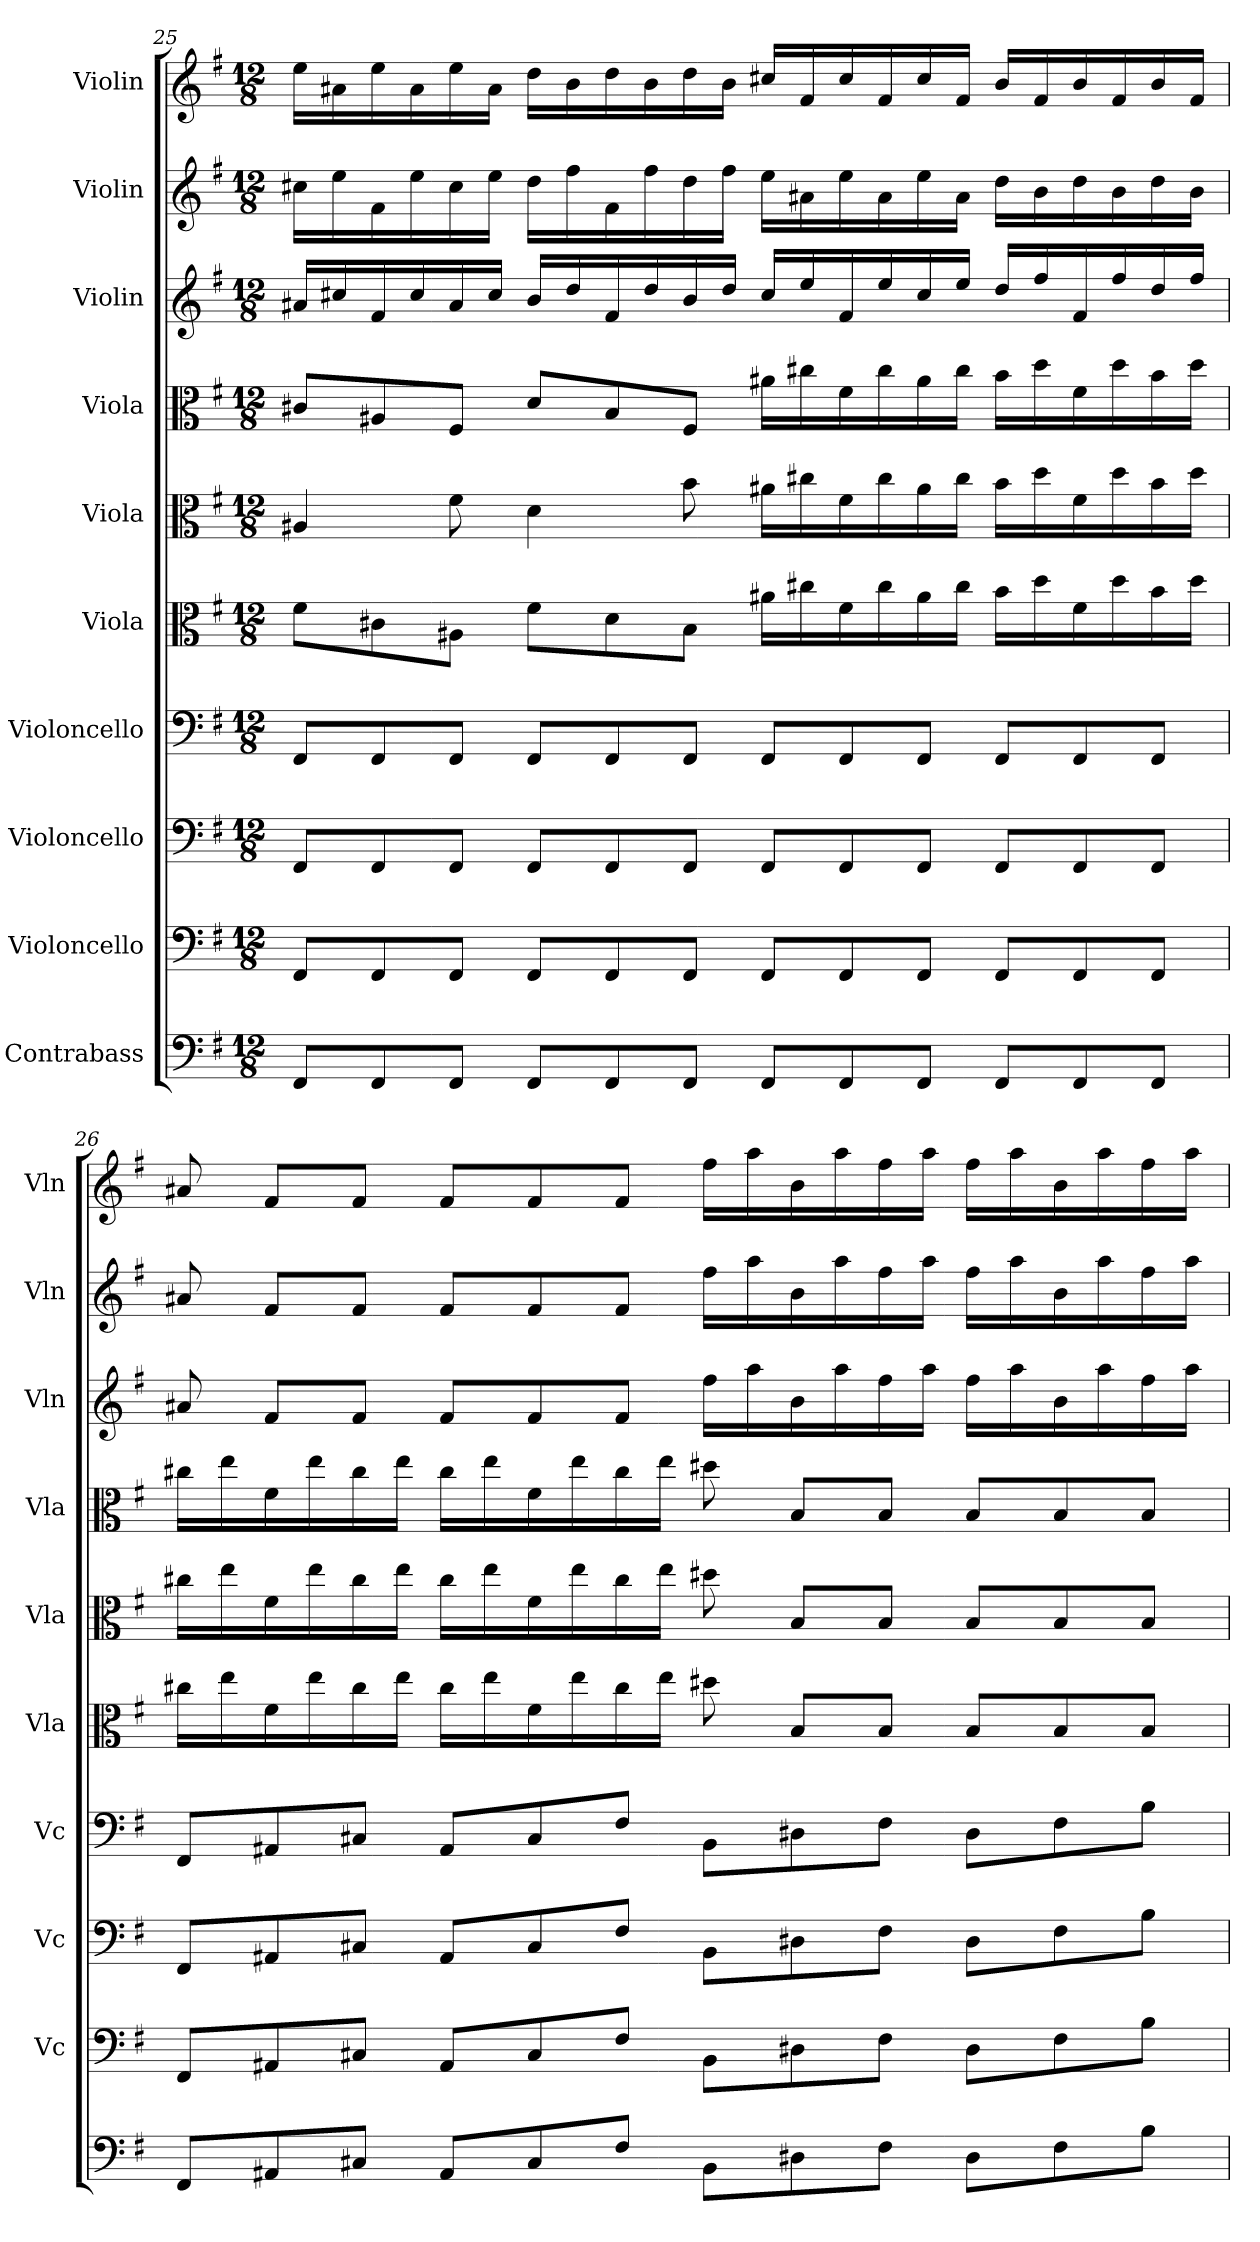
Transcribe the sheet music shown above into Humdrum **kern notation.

**kern	**kern	**kern	**kern	**kern	**kern	**kern	**kern	**kern	**kern
*part10	*part9	*part8	*part7	*part6	*part5	*part4	*part3	*part2	*part1
*staff10	*staff9	*staff8	*staff7	*staff6	*staff5	*staff4	*staff3	*staff2	*staff1
*I"Contrabass	*I"Violoncello	*I"Violoncello	*I"Violoncello	*I"Viola	*I"Viola	*I"Viola	*I"Violin	*I"Violin	*I"Violin
*	*I'Vc	*I'Vc	*I'Vc	*I'Vla	*I'Vla	*I'Vla	*I'Vln	*I'Vln	*I'Vln
*clefF4	*clefF4	*clefF4	*clefF4	*clefC3	*clefC3	*clefC3	*clefG2	*clefG2	*clefG2
*k[f#]	*k[f#]	*k[f#]	*k[f#]	*k[f#]	*k[f#]	*k[f#]	*k[f#]	*k[f#]	*k[f#]
*G:	*G:	*G:	*G:	*G:	*G:	*G:	*G:	*G:	*G:
*M12/8	*M12/8	*M12/8	*M12/8	*M12/8	*M12/8	*M12/8	*M12/8	*M12/8	*M12/8
=25	=25	=25	=25	=25	=25	=25	=25	=25	=25
8FF#/L	8FF#/L	8FF#/L	8FF#/L	8f#\L	4A#X/	8c#X/L	16a#X/LL	16cc#X\LL	16ee\LL
.	.	.	.	.	.	.	16cc#X/	16ee\	16a#X\
8FF#/	8FF#/	8FF#/	8FF#/	8c#X\	.	8A#X/	16f#/	16f#\	16ee\
.	.	.	.	.	.	.	16cc#/	16ee\	16a#\
8FF#/J	8FF#/J	8FF#/J	8FF#/J	8A#X\J	8f#\	8F#/J	16a#/	16cc#\	16ee\
.	.	.	.	.	.	.	16cc#/JJ	16ee\JJ	16a#\JJ
8FF#/L	8FF#/L	8FF#/L	8FF#/L	8f#\L	4d\	8d/L	16b/LL	16dd\LL	16dd\LL
.	.	.	.	.	.	.	16dd/	16ff#\	16b\
8FF#/	8FF#/	8FF#/	8FF#/	8d\	.	8B/	16f#/	16f#\	16dd\
.	.	.	.	.	.	.	16dd/	16ff#\	16b\
8FF#/J	8FF#/J	8FF#/J	8FF#/J	8B\J	8b\	8F#/J	16b/	16dd\	16dd\
.	.	.	.	.	.	.	16dd/JJ	16ff#\JJ	16b\JJ
8FF#/L	8FF#/L	8FF#/L	8FF#/L	16a#X\LL	16a#X\LL	16a#X\LL	16cc#/LL	16ee\LL	16cc#X/LL
.	.	.	.	16cc#X\	16cc#X\	16cc#X\	16ee/	16a#X\	16f#/
8FF#/	8FF#/	8FF#/	8FF#/	16f#\	16f#\	16f#\	16f#/	16ee\	16cc#/
.	.	.	.	16cc#\	16cc#\	16cc#\	16ee/	16a#\	16f#/
8FF#/J	8FF#/J	8FF#/J	8FF#/J	16a#\	16a#\	16a#\	16cc#/	16ee\	16cc#/
.	.	.	.	16cc#\JJ	16cc#\JJ	16cc#\JJ	16ee/JJ	16a#\JJ	16f#/JJ
8FF#/L	8FF#/L	8FF#/L	8FF#/L	16b\LL	16b\LL	16b\LL	16dd/LL	16dd\LL	16b/LL
.	.	.	.	16dd\	16dd\	16dd\	16ff#/	16b\	16f#/
8FF#/	8FF#/	8FF#/	8FF#/	16f#\	16f#\	16f#\	16f#/	16dd\	16b/
.	.	.	.	16dd\	16dd\	16dd\	16ff#/	16b\	16f#/
8FF#/J	8FF#/J	8FF#/J	8FF#/J	16b\	16b\	16b\	16dd/	16dd\	16b/
.	.	.	.	16dd\JJ	16dd\JJ	16dd\JJ	16ff#/JJ	16b\JJ	16f#/JJ
=26	=26	=26	=26	=26	=26	=26	=26	=26	=26
8FF#/L	8FF#/L	8FF#/L	8FF#/L	16cc#X\LL	16cc#X\LL	16cc#X\LL	8a#X/	8a#X/	8a#X/
.	.	.	.	16ee\	16ee\	16ee\	.	.	.
8AA#X/	8AA#X/	8AA#X/	8AA#X/	16f#\	16f#\	16f#\	8f#/L	8f#/L	8f#/L
.	.	.	.	16ee\	16ee\	16ee\	.	.	.
8C#X/J	8C#X/J	8C#X/J	8C#X/J	16cc#\	16cc#\	16cc#\	8f#/J	8f#/J	8f#/J
.	.	.	.	16ee\JJ	16ee\JJ	16ee\JJ	.	.	.
8AA#/L	8AA#/L	8AA#/L	8AA#/L	16cc#\LL	16cc#\LL	16cc#\LL	8f#/L	8f#/L	8f#/L
.	.	.	.	16ee\	16ee\	16ee\	.	.	.
8C#/	8C#/	8C#/	8C#/	16f#\	16f#\	16f#\	8f#/	8f#/	8f#/
.	.	.	.	16ee\	16ee\	16ee\	.	.	.
8F#/J	8F#/J	8F#/J	8F#/J	16cc#\	16cc#\	16cc#\	8f#/J	8f#/J	8f#/J
.	.	.	.	16ee\JJ	16ee\JJ	16ee\JJ	.	.	.
8BB\L	8BB\L	8BB\L	8BB\L	8dd#X\	8dd#X\	8dd#X\	16ff#\LL	16ff#\LL	16ff#\LL
.	.	.	.	.	.	.	16aa\	16aa\	16aa\
8D#X\	8D#X\	8D#X\	8D#X\	8B/L	8B/L	8B/L	16b\	16b\	16b\
.	.	.	.	.	.	.	16aa\	16aa\	16aa\
8F#\J	8F#\J	8F#\J	8F#\J	8B/J	8B/J	8B/J	16ff#\	16ff#\	16ff#\
.	.	.	.	.	.	.	16aa\JJ	16aa\JJ	16aa\JJ
8D#\L	8D#\L	8D#\L	8D#\L	8B/L	8B/L	8B/L	16ff#\LL	16ff#\LL	16ff#\LL
.	.	.	.	.	.	.	16aa\	16aa\	16aa\
8F#\	8F#\	8F#\	8F#\	8B/	8B/	8B/	16b\	16b\	16b\
.	.	.	.	.	.	.	16aa\	16aa\	16aa\
8B\J	8B\J	8B\J	8B\J	8B/J	8B/J	8B/J	16ff#\	16ff#\	16ff#\
.	.	.	.	.	.	.	16aa\JJ	16aa\JJ	16aa\JJ
=	=	=	=	=	=	=	=	=	=
*-	*-	*-	*-	*-	*-	*-	*-	*-	*-
